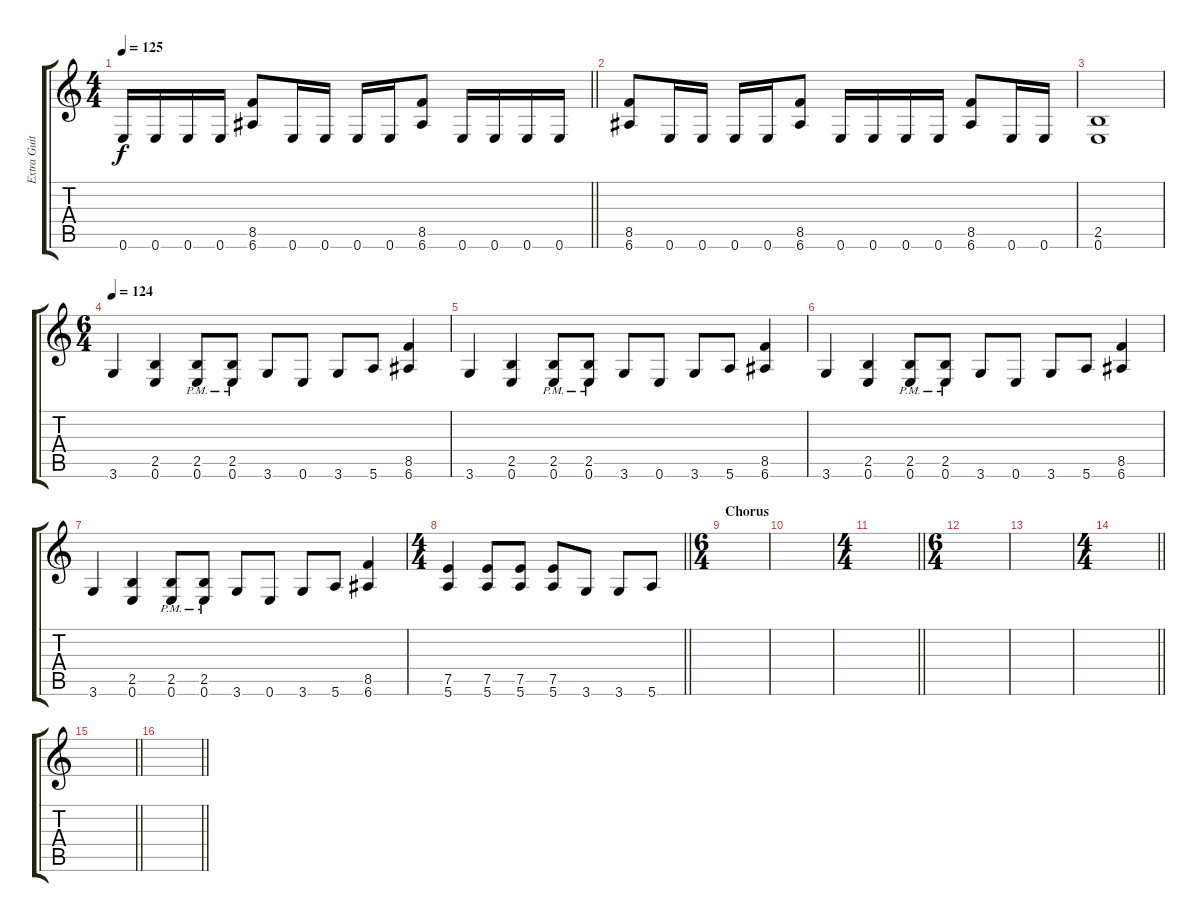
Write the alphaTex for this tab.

\track ("Extra Guitar" "Extra Guit") {instrument distortionguitar}
\staff {score tabs}
\tuning (E4 B3 G3 D3 A2 E2) {hide}
\ts (4 4)
\tempo 125
\clef g2
\barLineRight lightlight
\ks c
0.6.16{dy f} 0.6.16 0.6.16 0.6.16 (8.5 6.6).8 0.6.16 0.6.16 0.6.16 0.6.16 (8.5 6.6).8 0.6.16 0.6.16 0.6.16 0.6.16 |
(8.5 6.6).8 0.6.16 0.6.16 0.6.16 0.6.16 (8.5 6.6).8 0.6.16 0.6.16 0.6.16 0.6.16 (8.5 6.6).8 0.6.16 0.6.16 |
(2.5 0.6).1 |
\ts (6 4)
\tempo 124
3.6.4 (2.5 0.6).4 (2.5{pm} 0.6{pm}).8 (2.5{pm} 0.6{pm}).8 3.6.8 0.6.8 3.6.8 5.6.8 (8.5 6.6).4 |
3.6.4 (2.5 0.6).4 (2.5{pm} 0.6{pm}).8 (2.5{pm} 0.6{pm}).8 3.6.8 0.6.8 3.6.8 5.6.8 (8.5 6.6).4 |
3.6.4 (2.5 0.6).4 (2.5{pm} 0.6{pm}).8 (2.5{pm} 0.6{pm}).8 3.6.8 0.6.8 3.6.8 5.6.8 (8.5 6.6).4 |
3.6.4 (2.5 0.6).4 (2.5{pm} 0.6{pm}).8 (2.5{pm} 0.6{pm}).8 3.6.8 0.6.8 3.6.8 5.6.8 (8.5 6.6).4 |
\ts (4 4)
\barLineRight lightlight
(7.5 5.6).4 (7.5 5.6).8 (7.5 5.6).8 (7.5 5.6).8 3.6.8 3.6.8 5.6.8 |
\ts (6 4)
\section ("" "Chorus")
|
|
\ts (4 4)
\barLineRight lightlight
|
\ts (6 4)
|
|
\ts (4 4)
\barLineRight lightlight
|
\barLineRight lightlight
|
\barLineRight lightlight
